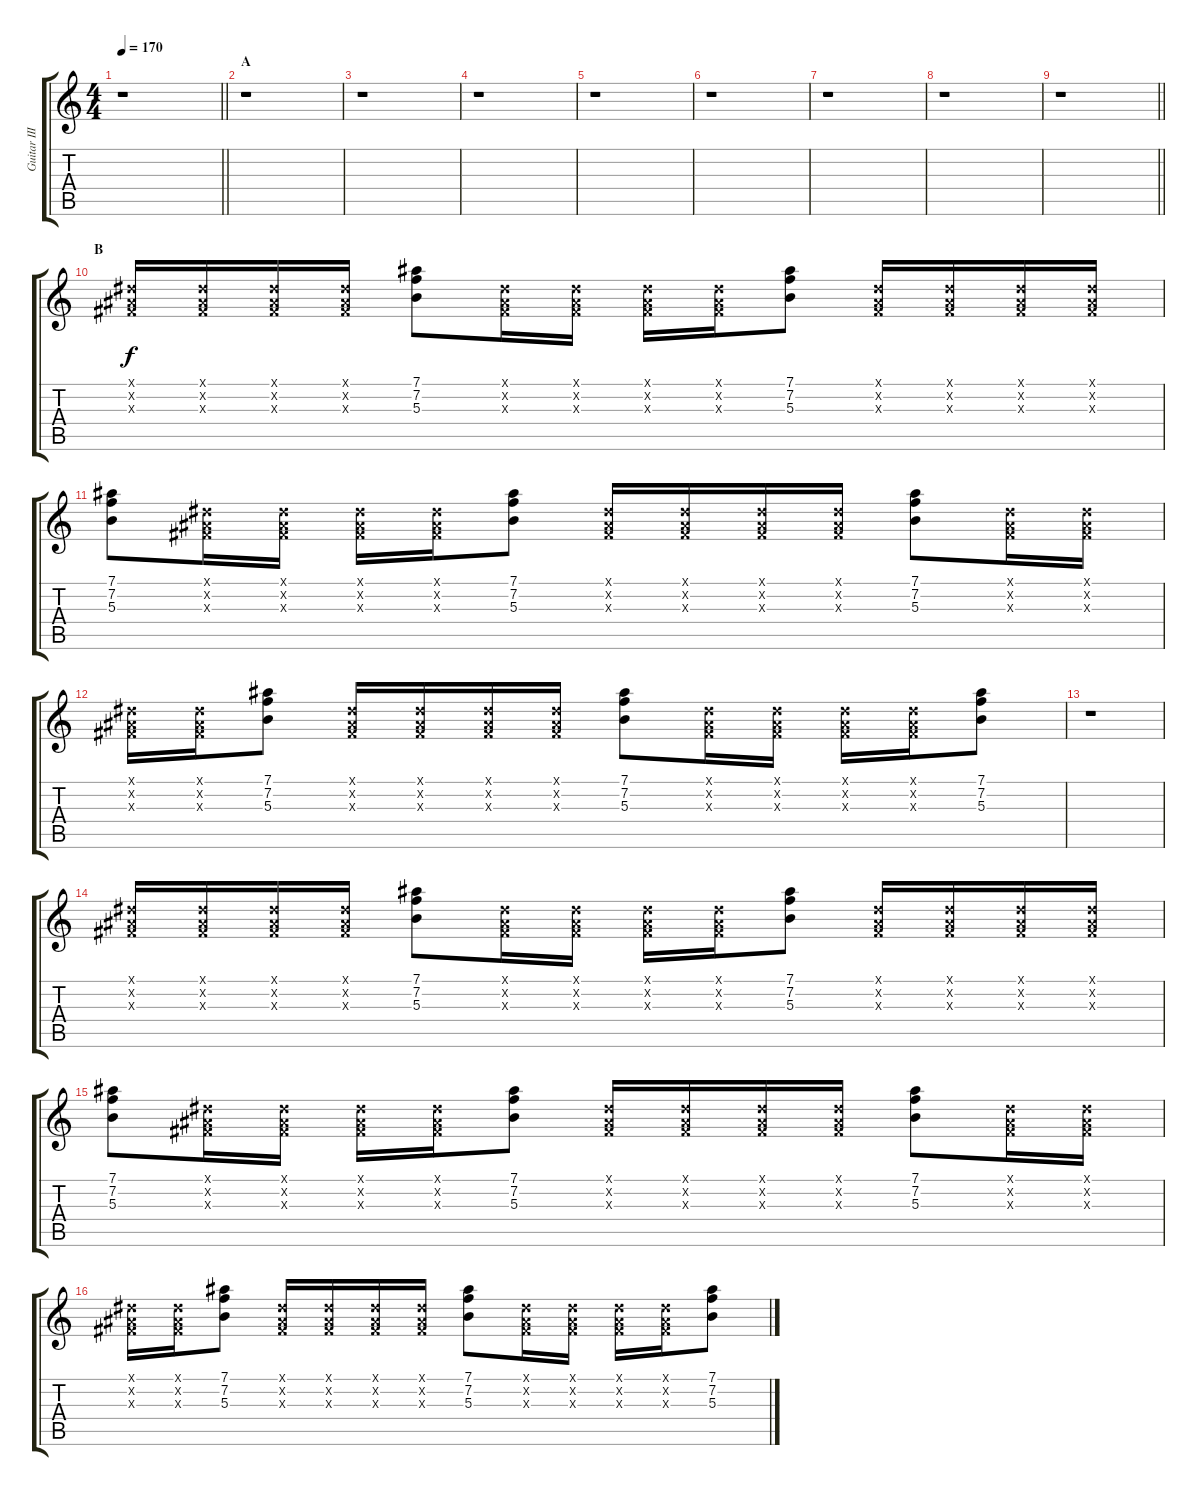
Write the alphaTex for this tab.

\track ("Guitar III" "Guitar III") {instrument overdrivenguitar}
\staff {score tabs}
\tuning (Eb4 Bb3 Gb3 Db3 Ab2 Eb2) {hide}
\ts (4 4)
\tempo 170
\clef g2
\barLineRight lightlight
\ks c
r.1{dy f} |
\section ("" "A")
r.1 |
r.1 |
r.1 |
r.1 |
r.1 |
r.1 |
r.1 |
\barLineRight lightlight
r.1 |
\section ("" "B")
(0.1{x} 0.2{x} 0.3{x}).16{volume 15 balance 8 instrument overdrivenguitar} (0.1{x} 0.2{x} 0.3{x}).16 (0.1{x} 0.2{x} 0.3{x}).16 (0.1{x} 0.2{x} 0.3{x}).16 (7.1 7.2 5.3).8 (0.1{x} 0.2{x} 0.3{x}).16 (0.1{x} 0.2{x} 0.3{x}).16 (0.1{x} 0.2{x} 0.3{x}).16 (0.1{x} 0.2{x} 0.3{x}).16 (7.1 7.2 5.3).8 (0.1{x} 0.2{x} 0.3{x}).16 (0.1{x} 0.2{x} 0.3{x}).16 (0.1{x} 0.2{x} 0.3{x}).16 (0.1{x} 0.2{x} 0.3{x}).16 |
(7.1 7.2 5.3).8 (0.1{x} 0.2{x} 0.3{x}).16 (0.1{x} 0.2{x} 0.3{x}).16 (0.1{x} 0.2{x} 0.3{x}).16 (0.1{x} 0.2{x} 0.3{x}).16 (7.1 7.2 5.3).8 (0.1{x} 0.2{x} 0.3{x}).16 (0.1{x} 0.2{x} 0.3{x}).16 (0.1{x} 0.2{x} 0.3{x}).16 (0.1{x} 0.2{x} 0.3{x}).16 (7.1 7.2 5.3).8 (0.1{x} 0.2{x} 0.3{x}).16 (0.1{x} 0.2{x} 0.3{x}).16 |
(0.1{x} 0.2{x} 0.3{x}).16 (0.1{x} 0.2{x} 0.3{x}).16 (7.1 7.2 5.3).8 (0.1{x} 0.2{x} 0.3{x}).16 (0.1{x} 0.2{x} 0.3{x}).16 (0.1{x} 0.2{x} 0.3{x}).16 (0.1{x} 0.2{x} 0.3{x}).16 (7.1 7.2 5.3).8 (0.1{x} 0.2{x} 0.3{x}).16 (0.1{x} 0.2{x} 0.3{x}).16 (0.1{x} 0.2{x} 0.3{x}).16 (0.1{x} 0.2{x} 0.3{x}).16 (7.1 7.2 5.3).8 |
r.1 |
(0.1{x} 0.2{x} 0.3{x}).16 (0.1{x} 0.2{x} 0.3{x}).16 (0.1{x} 0.2{x} 0.3{x}).16 (0.1{x} 0.2{x} 0.3{x}).16 (7.1 7.2 5.3).8 (0.1{x} 0.2{x} 0.3{x}).16 (0.1{x} 0.2{x} 0.3{x}).16 (0.1{x} 0.2{x} 0.3{x}).16 (0.1{x} 0.2{x} 0.3{x}).16 (7.1 7.2 5.3).8 (0.1{x} 0.2{x} 0.3{x}).16 (0.1{x} 0.2{x} 0.3{x}).16 (0.1{x} 0.2{x} 0.3{x}).16 (0.1{x} 0.2{x} 0.3{x}).16 |
(7.1 7.2 5.3).8 (0.1{x} 0.2{x} 0.3{x}).16 (0.1{x} 0.2{x} 0.3{x}).16 (0.1{x} 0.2{x} 0.3{x}).16 (0.1{x} 0.2{x} 0.3{x}).16 (7.1 7.2 5.3).8 (0.1{x} 0.2{x} 0.3{x}).16 (0.1{x} 0.2{x} 0.3{x}).16 (0.1{x} 0.2{x} 0.3{x}).16 (0.1{x} 0.2{x} 0.3{x}).16 (7.1 7.2 5.3).8 (0.1{x} 0.2{x} 0.3{x}).16 (0.1{x} 0.2{x} 0.3{x}).16 |
(0.1{x} 0.2{x} 0.3{x}).16 (0.1{x} 0.2{x} 0.3{x}).16 (7.1 7.2 5.3).8 (0.1{x} 0.2{x} 0.3{x}).16 (0.1{x} 0.2{x} 0.3{x}).16 (0.1{x} 0.2{x} 0.3{x}).16 (0.1{x} 0.2{x} 0.3{x}).16 (7.1 7.2 5.3).8 (0.1{x} 0.2{x} 0.3{x}).16 (0.1{x} 0.2{x} 0.3{x}).16 (0.1{x} 0.2{x} 0.3{x}).16 (0.1{x} 0.2{x} 0.3{x}).16 (7.1 7.2 5.3).8
